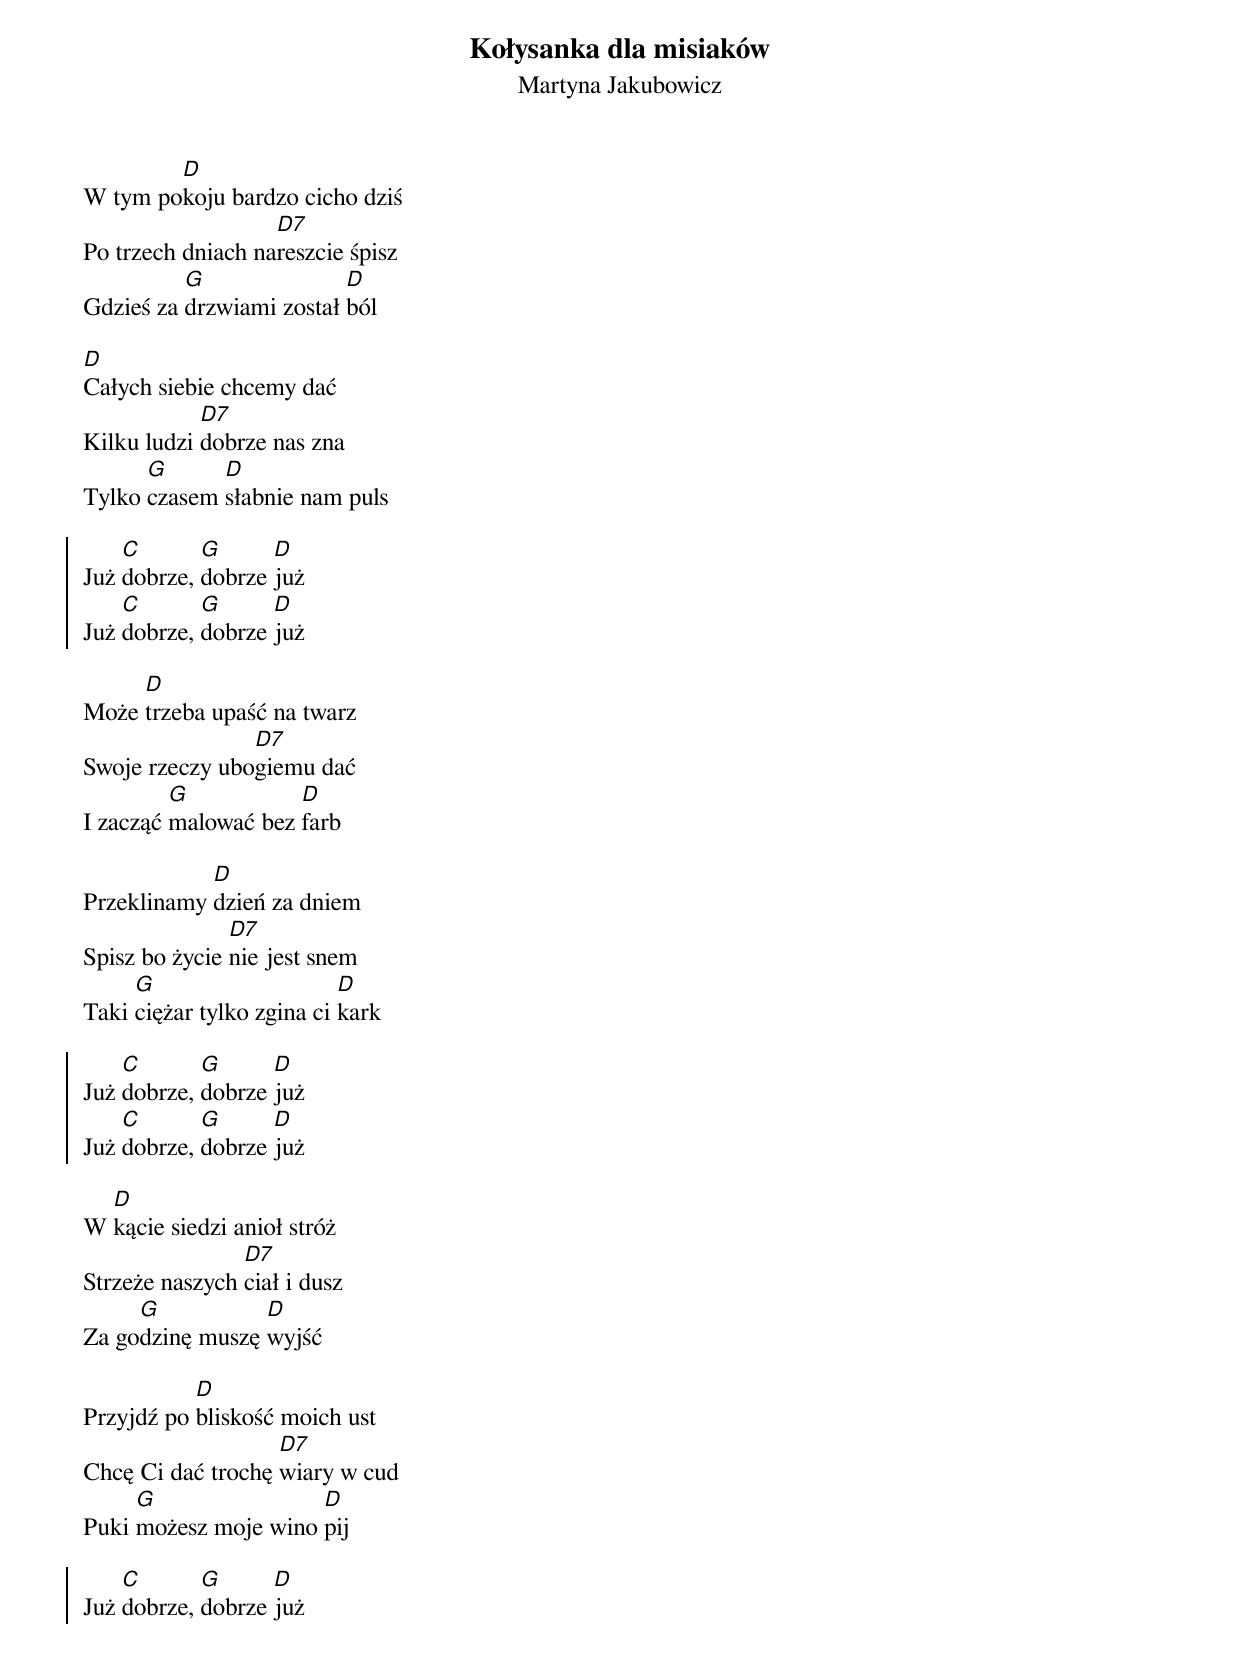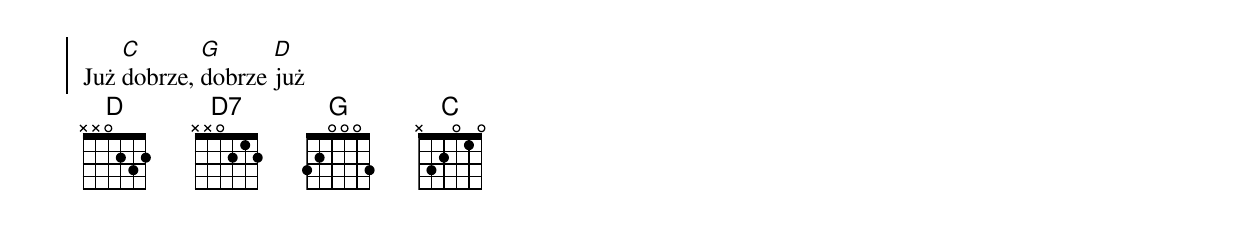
{t:Kołysanka dla misiaków}
{st:Martyna Jakubowicz}
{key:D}
W tym po[D]koju bardzo cicho dziś
Po trzech dniach na[D7]reszcie śpisz
Gdzieś za [G]drzwiami został [D]ból

[D]Całych siebie chcemy dać
Kilku ludzi [D7]dobrze nas zna
Tylko [G]czasem [D]słabnie nam puls

{soc}
Już [C]dobrze, [G]dobrze [D]już
Już [C]dobrze, [G]dobrze [D]już
{eoc}

Może [D]trzeba upaść na twarz
Swoje rzeczy ubo[D7]giemu dać
I zacząć [G]malować bez [D]farb

Przeklinamy [D]dzień za dniem
Spisz bo życie [D7]nie jest snem
Taki [G]ciężar tylko zgina ci [D]kark

{soc}
Już [C]dobrze, [G]dobrze [D]już
Już [C]dobrze, [G]dobrze [D]już
{eoc}

W [D]kącie siedzi anioł stróż
Strzeże naszych [D7]ciał i dusz
Za go[G]dzinę muszę [D]wyjść

Przyjdź po [D]bliskość moich ust
Chcę Ci dać trochę [D7]wiary w cud
Puki [G]możesz moje wino [D]pij

{soc}
Już [C]dobrze, [G]dobrze [D]już
Już [C]dobrze, [G]dobrze [D]już
{eoc}
